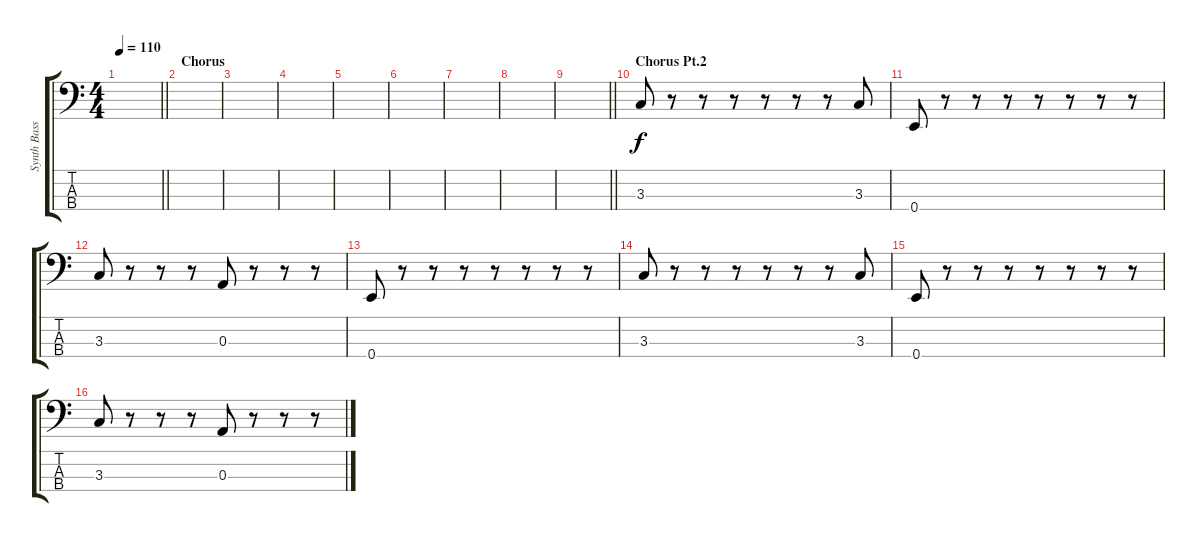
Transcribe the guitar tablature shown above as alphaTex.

\track ("Synth Bass" "Synth Bass") {instrument synthbass1}
\staff {score tabs}
\tuning (G2 D2 A1 E1) {hide}
\ts (4 4)
\tempo 110
\clef f4
\barLineRight lightlight
\ks c
|
\section ("" "Chorus")
|
|
|
|
|
|
|
\barLineRight lightlight
|
\section ("" "Chorus Pt.2")
3.3.8 r.8 r.8 r.8 r.8 r.8 r.8 3.3.8 |
0.4.8 r.8 r.8 r.8 r.8 r.8 r.8 r.8 |
3.3.8 r.8 r.8 r.8 0.3.8 r.8 r.8 r.8 |
0.4.8 r.8 r.8 r.8 r.8 r.8 r.8 r.8 |
3.3.8 r.8 r.8 r.8 r.8 r.8 r.8 3.3.8 |
0.4.8 r.8 r.8 r.8 r.8 r.8 r.8 r.8 |
3.3.8 r.8 r.8 r.8 0.3.8 r.8 r.8 r.8
